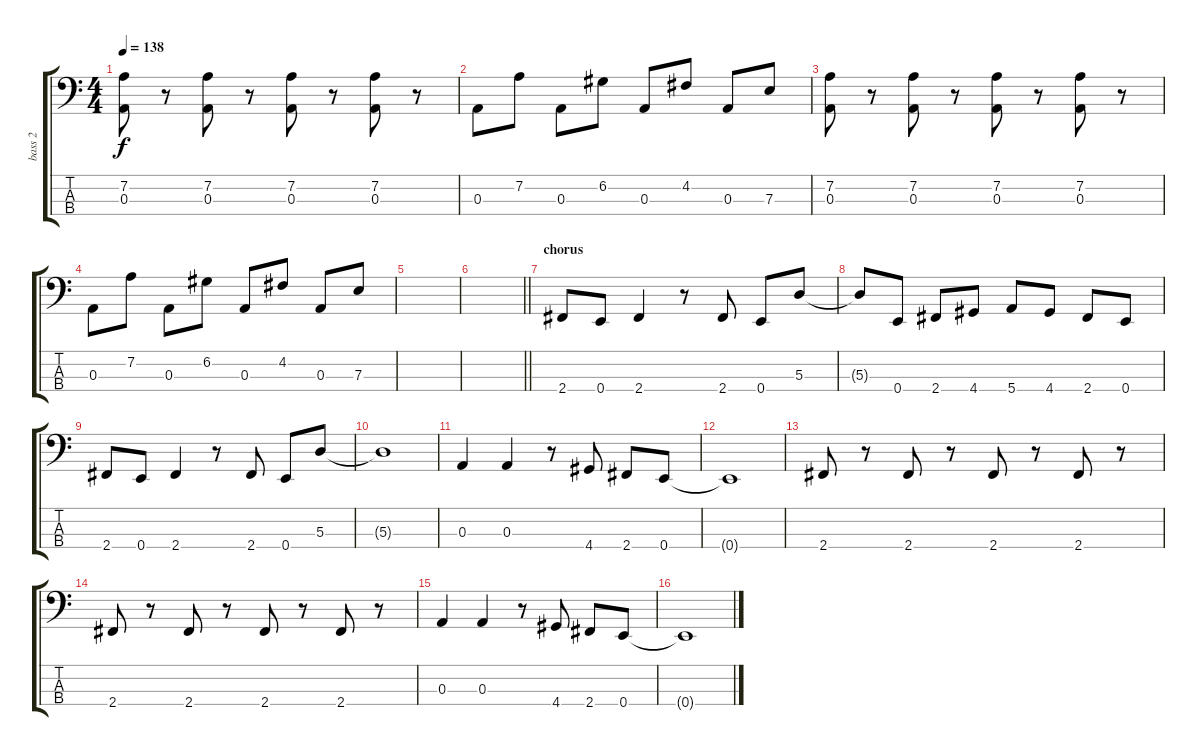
\track ("bass 2" "bass 2") {instrument electricbassfinger}
\staff {score tabs}
\tuning (G2 D2 A1 E1) {hide}
\ts (4 4)
\tempo 138
\clef f4
\ks c
(7.2 0.3).8{dy f} r.8 (7.2 0.3).8 r.8 (7.2 0.3).8 r.8 (7.2 0.3).8 r.8 |
0.3.8 7.2.8 0.3.8 6.2.8 0.3.8 4.2.8 0.3.8 7.3.8 |
(7.2 0.3).8 r.8 (7.2 0.3).8 r.8 (7.2 0.3).8 r.8 (7.2 0.3).8 r.8 |
0.3.8 7.2.8 0.3.8 6.2.8 0.3.8 4.2.8 0.3.8 7.3.8 |
|
\barLineRight lightlight
|
\section ("" "chorus")
2.4.8 0.4.8 2.4.4 r.8 2.4.8 0.4.8 5.3.8 |
5.3{t}.8 0.4.8 2.4.8 4.4.8 5.4.8 4.4.8 2.4.8 0.4.8 |
2.4.8 0.4.8 2.4.4 r.8 2.4.8 0.4.8 5.3.8 |
5.3{t}.1 |
0.3.4 0.3.4 r.8 4.4.8 2.4.8 0.4.8 |
0.4{t}.1 |
2.4.8 r.8 2.4.8 r.8 2.4.8 r.8 2.4.8 r.8 |
2.4.8 r.8 2.4.8 r.8 2.4.8 r.8 2.4.8 r.8 |
0.3.4 0.3.4 r.8 4.4.8 2.4.8 0.4.8 |
0.4{t}.1
